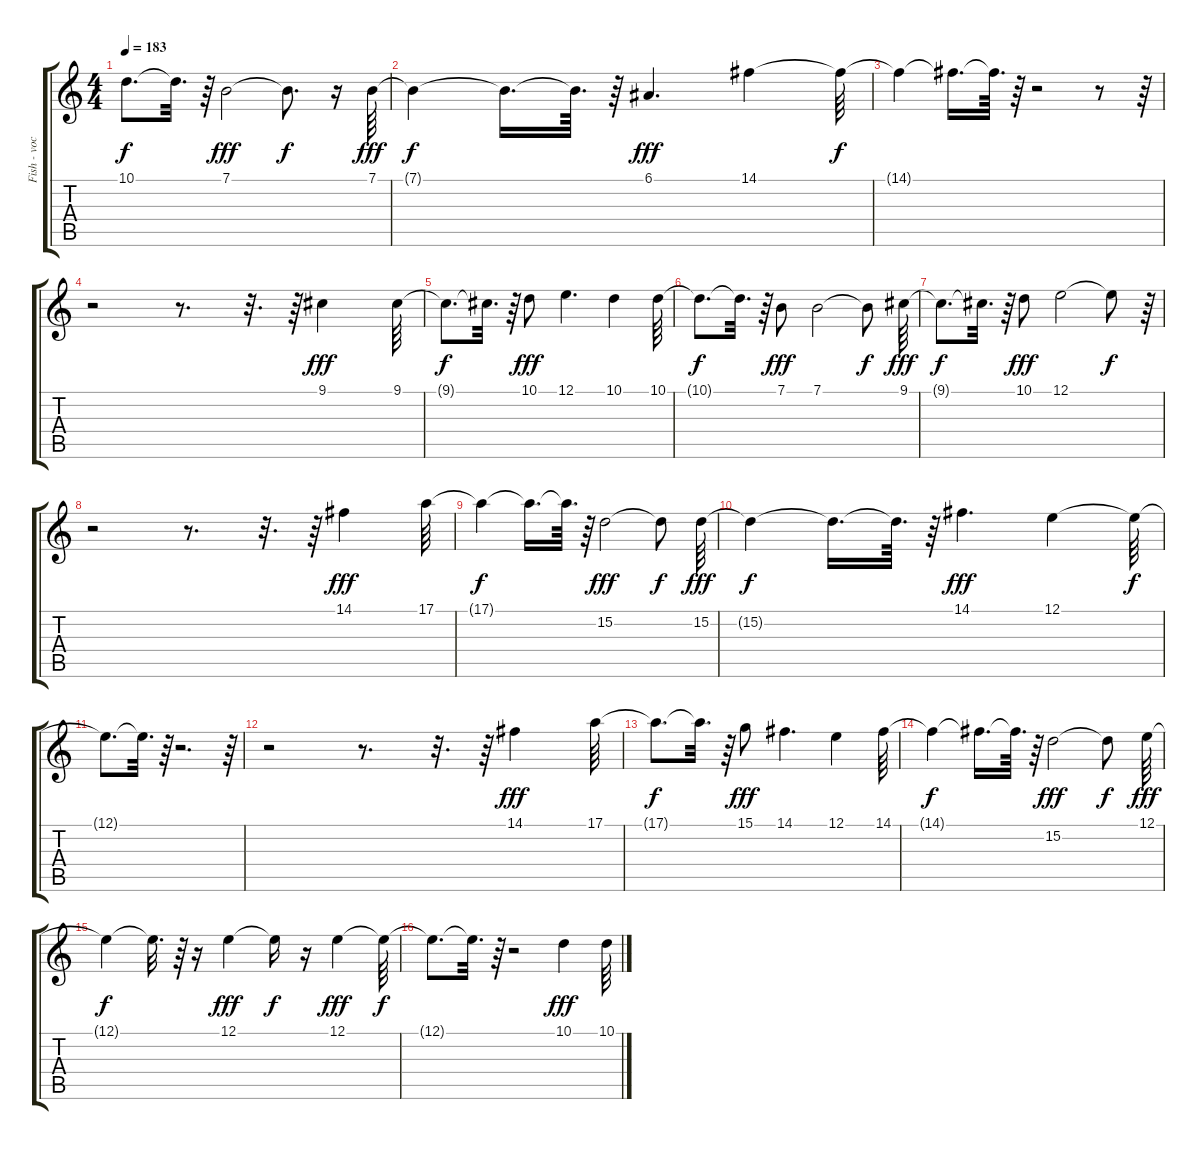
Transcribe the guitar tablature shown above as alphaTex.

\track ("Fish - vocals" "Fish - voc") {instrument whistle}
\staff {score tabs}
\tuning (E4 B3 G3 D3 A2 E2) {hide}
\ts (4 4)
\tempo 183
\clef g2
\ks c
10.1{t}.8{d dy f} 10.1{t}.32{d} r.64 7.1.2{dy fff} 7.1{t}.8{d dy f} r.16 7.1.64{dy fff} |
7.1{t}.4{dy f} 7.1{t}.16{d} 7.1{t}.64{d} r.64 6.1.4{d dy fff} 14.1.4 14.1{t}.64{dy f} |
14.1{t}.4 14.1{t}.16{d} 14.1{t}.64{d} r.64 r.2 r.8 r.64 |
r.2 r.8{d} r.32{d} r.64 9.1.4{dy fff} 9.1.64 |
9.1{t}.8{d dy f} 9.1{t}.32{d} r.64 10.1.8{dy fff} 12.1.4{d} 10.1.4 10.1.64 |
10.1{t}.8{d dy f} 10.1{t}.32{d} r.64 7.1.8{dy fff} 7.1.2 7.1{t}.8{dy f} 9.1.64{dy fff} |
9.1{t}.8{d dy f} 9.1{t}.32{d} r.64 10.1.8{dy fff} 12.1.2 12.1{t}.8{dy f} r.64 |
r.2 r.8{d} r.32{d} r.64 14.1.4{dy fff} 17.1.64 |
17.1{t}.4{dy f} 17.1{t}.16{d} 17.1{t}.64{d} r.64 15.2.2{dy fff} 15.2{t}.8{dy f} 15.2.64{dy fff} |
15.2{t}.4{dy f} 15.2{t}.16{d} 15.2{t}.64{d} r.64 14.1.4{d dy fff} 12.1.4 12.1{t}.64{dy f} |
12.1{t}.8{d} 12.1{t}.32{d} r.64 r.2{d} r.64 |
r.2 r.8{d} r.32{d} r.64 14.1.4{dy fff} 17.1.64 |
17.1{t}.8{d dy f} 17.1{t}.32{d} r.64 15.1.8{dy fff} 14.1.4{d} 12.1.4 14.1.64 |
14.1{t}.4{dy f} 14.1{t}.16{d} 14.1{t}.64{d} r.64 15.2.2{dy fff} 15.2{t}.8{dy f} 12.1.64{dy fff} |
12.1{t}.4{dy f} 12.1{t}.32{d} r.64 r.16 12.1.4{dy fff} 12.1{t}.16{dy f} r.16 12.1.4{dy fff} 12.1{t}.64{dy f} |
12.1{t}.8{d} 12.1{t}.32{d} r.64 r.2 10.1.4{dy fff} 10.1.64
